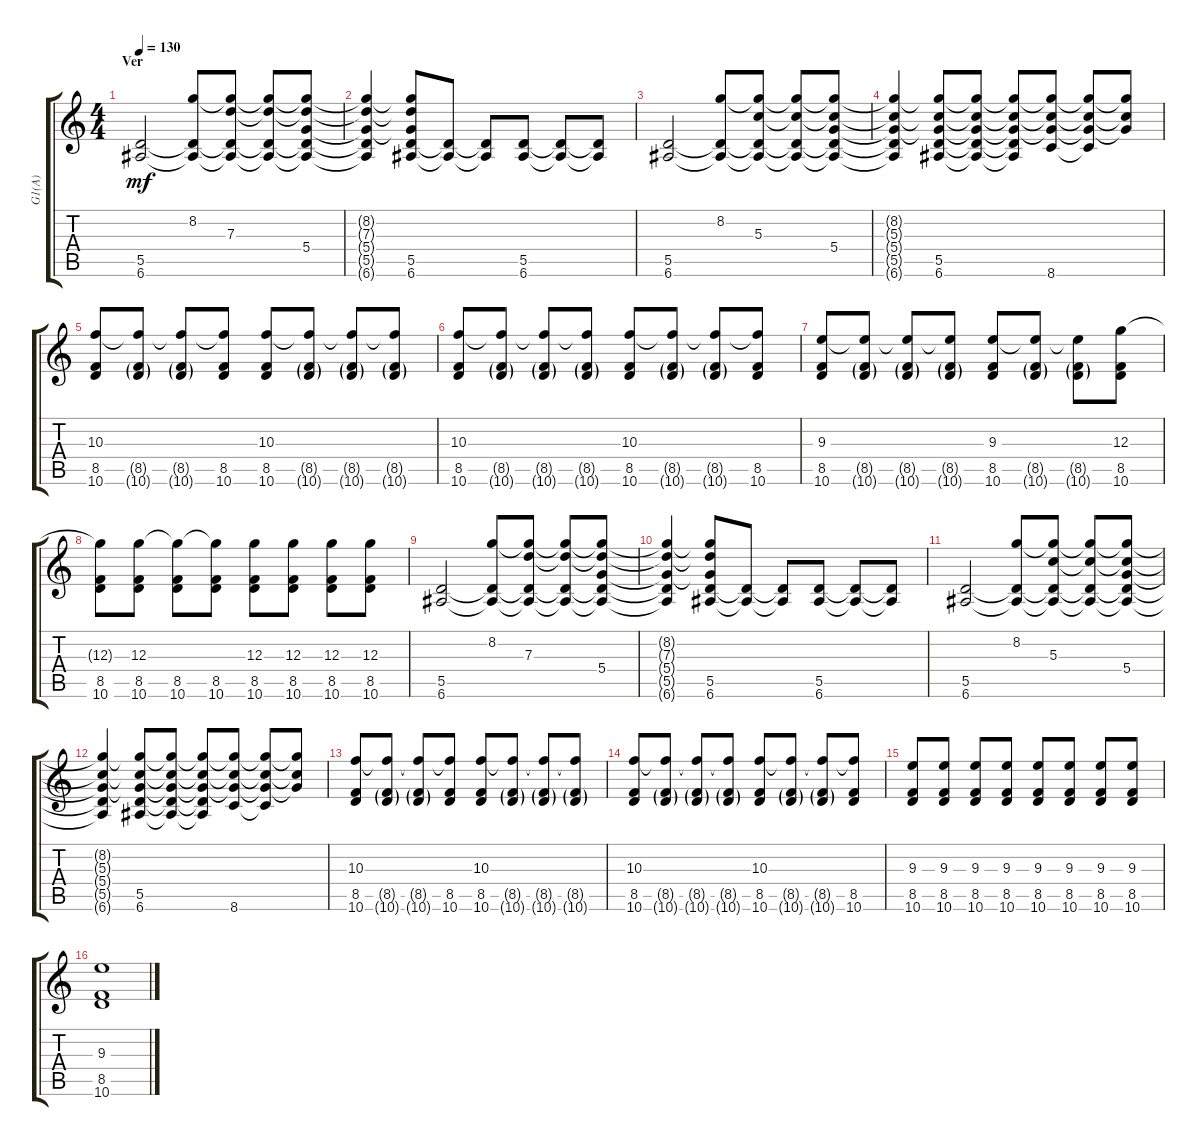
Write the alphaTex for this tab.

\track ("G1(A)" "G1(A)") {instrument electricguitarclean}
\staff {score tabs}
\tuning (E4 B3 G3 D3 A2 E2) {hide}
\ts (4 4)
\section ("" "Ver")
\tempo 130
\clef g2
\ks c
(5.5 6.6).2{dy mf} (8.2 5.5{t} 6.6{t}).8 (8.2{t} 7.3 5.5{t} 6.6{t}).8 (8.2{t} 7.3{t} 5.5{t} 6.6{t}).8 (8.2{t} 7.3{t} 5.4 5.5{t} 6.6{t}).8 |
(8.2{t} 7.3{t} 5.4{t} 5.5{t} 6.6{t}).4 (8.2{t} 7.3{t} 5.4{t} 5.5 6.6).8 (5.5{t} 6.6{t}).8 (5.5{t} 6.6{t}).8 (5.5 6.6).8 (5.5{t} 6.6{t}).8 (5.5{t} 6.6{t}).8 |
(5.5 6.6).2 (8.2 5.5{t} 6.6{t}).8 (8.2{t} 5.3 5.5{t} 6.6{t}).8 (8.2{t} 5.3{t} 5.5{t} 6.6{t}).8 (8.2{t} 5.3{t} 5.4 5.5{t} 6.6{t}).8 |
(8.2{t} 5.3{t} 5.4{t} 5.5{t} 6.6{t}).4 (8.2{t} 5.3{t} 5.4{t} 5.5 6.6).8 (8.2{t} 5.3{t} 5.4{t} 5.5{t} 6.6{t}).8 (8.2{t} 5.3{t} 5.4{t} 5.5{t} 6.6{t}).8 (8.2{t} 5.3{t} 5.4{t} 8.6).8 (8.2{t} 5.3{t} 5.4{t} 8.6{t}).8 (8.2{t} 5.3{t} 5.4{t}).8 |
(10.3 8.5 10.6).8 (10.3{t} 8.5{g} 10.6{g}).8 (10.3{t} 8.5{g} 10.6{g}).8 (10.3{t} 8.5 10.6).8 (10.3 8.5 10.6).8 (10.3{t} 8.5{g} 10.6{g}).8 (10.3{t} 8.5{g} 10.6{g}).8 (10.3{t} 8.5{g} 10.6{g}).8 |
(10.3 8.5 10.6).8 (10.3{t} 8.5{g} 10.6{g}).8 (10.3{t} 8.5{g} 10.6{g}).8 (10.3{t} 8.5{g} 10.6{g}).8 (10.3 8.5 10.6).8 (10.3{t} 8.5{g} 10.6{g}).8 (10.3{t} 8.5{g} 10.6{g}).8 (10.3{t} 8.5 10.6).8 |
(9.3 8.5 10.6).8 (9.3{t} 8.5{g} 10.6{g}).8 (9.3{t} 8.5{g} 10.6{g}).8 (9.3{t} 8.5{g} 10.6{g}).8 (9.3 8.5 10.6).8 (9.3{t} 8.5{g} 10.6{g}).8 (9.3{t} 8.5{g} 10.6{g}).8 (12.3 8.5 10.6).8 |
(12.3{t} 8.5 10.6).8 (12.3 8.5 10.6).8 (12.3{t} 8.5 10.6).8 (12.3{t} 8.5 10.6).8 (12.3 8.5 10.6).8 (12.3 8.5 10.6).8 (12.3 8.5 10.6).8 (12.3 8.5 10.6).8 |
(5.5 6.6).2 (8.2 5.5{t} 6.6{t}).8 (8.2{t} 7.3 5.5{t} 6.6{t}).8 (8.2{t} 7.3{t} 5.5{t} 6.6{t}).8 (8.2{t} 7.3{t} 5.4 5.5{t} 6.6{t}).8 |
(8.2{t} 7.3{t} 5.4{t} 5.5{t} 6.6{t}).4 (8.2{t} 7.3{t} 5.4{t} 5.5 6.6).8 (5.5{t} 6.6{t}).8 (5.5{t} 6.6{t}).8 (5.5 6.6).8 (5.5{t} 6.6{t}).8 (5.5{t} 6.6{t}).8 |
(5.5 6.6).2 (8.2 5.5{t} 6.6{t}).8 (8.2{t} 5.3 5.5{t} 6.6{t}).8 (8.2{t} 5.3{t} 5.5{t} 6.6{t}).8 (8.2{t} 5.3{t} 5.4 5.5{t} 6.6{t}).8 |
(8.2{t} 5.3{t} 5.4{t} 5.5{t} 6.6{t}).4 (8.2{t} 5.3{t} 5.4{t} 5.5 6.6).8 (8.2{t} 5.3{t} 5.4{t} 5.5{t} 6.6{t}).8 (8.2{t} 5.3{t} 5.4{t} 5.5{t} 6.6{t}).8 (8.2{t} 5.3{t} 5.4{t} 8.6).8 (8.2{t} 5.3{t} 5.4{t} 8.6{t}).8 (8.2{t} 5.3{t} 5.4{t}).8 |
(10.3 8.5 10.6).8 (10.3{t} 8.5{g} 10.6{g}).8 (10.3{t} 8.5{g} 10.6{g}).8 (10.3{t} 8.5 10.6).8 (10.3 8.5 10.6).8 (10.3{t} 8.5{g} 10.6{g}).8 (10.3{t} 8.5{g} 10.6{g}).8 (10.3{t} 8.5{g} 10.6{g}).8 |
(10.3 8.5 10.6).8 (10.3{t} 8.5{g} 10.6{g}).8 (10.3{t} 8.5{g} 10.6{g}).8 (10.3{t} 8.5{g} 10.6{g}).8 (10.3 8.5 10.6).8 (10.3{t} 8.5{g} 10.6{g}).8 (10.3{t} 8.5{g} 10.6{g}).8 (10.3{t} 8.5 10.6).8 |
(9.3 8.5 10.6).8 (9.3 8.5 10.6).8 (9.3 8.5 10.6).8 (9.3 8.5 10.6).8 (9.3 8.5 10.6).8 (9.3 8.5 10.6).8 (9.3 8.5 10.6).8 (9.3 8.5 10.6).8 |
(9.3 8.5 10.6).1
